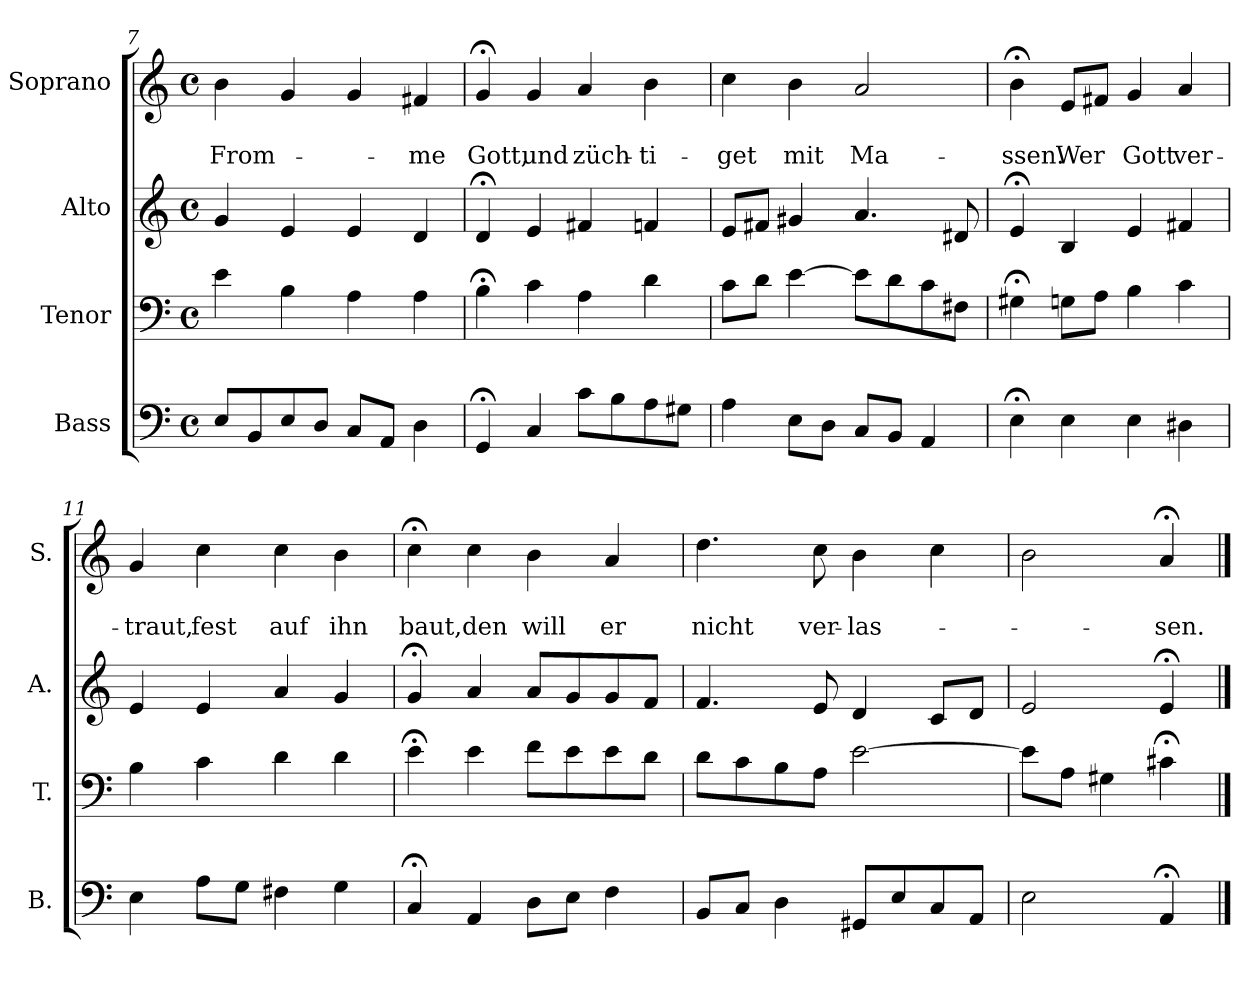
**kern	**kern	**kern	**kern	**text	**text
*part4	*part3	*part2	*part1	*part1	*part1
*staff4	*staff3	*staff2	*staff1	*staff1	*staff1
*I"Bass	*I"Tenor	*I"Alto	*I"Soprano	*	*
*I'B.	*I'T.	*I'A.	*I'S.	*	*
*clefF4	*clefF4	*clefG2	*clefG2	*	*
*k[]	*k[]	*k[]	*k[]	*	*
*	*	*	*a:	*	*
*M4/4	*M4/4	*M4/4	*M4/4	*	*
*met(c)	*met(c)	*met(c)	*met(c)	*	*
=7	=7	=7	=7	=7	=7
8E/L	4e\	4g/	4b\	.	From-
8BB/	.	.	.	.	.
8E/	4B\	4e/	4g/	.	.
8D/J	.	.	.	.	.
8C/L	4A\	4e/	4g/	.	.
8AA/J	.	.	.	.	.
4D\	4A\	4d/	4f#X/	.	-me
=8	=8	=8	=8	=8	=8
4GG;</	4B;<\	4d;</	4g;</	.	Gott,
4C/	4c\	4e/	4g/	.	und
8c\L	4A\	4f#X/	4a/	.	züch-
8B\	.	.	.	.	.
8A\	4d\	4fn/	4b\	.	-ti-
8G#X\J	.	.	.	.	.
=9	=9	=9	=9	=9	=9
4A\	8c\L	8e/L	4cc\	.	-get
.	8d\J	8f#X/J	.	.	.
8E\L	[4e\	4g#X/	4b\	.	mit
8D\J	.	.	.	.	.
8C/L	8e\L]	4.a/	2a/	.	Ma-
8BB/J	8d\	.	.	.	.
4AA/	8c\	.	.	.	.
.	8F#X\J	8d#X/	.	.	.
!!LO:PB:g=z
=10	=10	=10	=10	=10	=10
4E;<\	4G#X;<\	4e;</	4b;<\	.	-ssen.
4E\	8Gn\L	4B/	8e/L	.	Wer
.	8A\J	.	8f#X/J	.	.
4E\	4B\	4e/	4g/	.	Gott
4D#X\	4c\	4f#X/	4a/	.	ver-
=11	=11	=11	=11	=11	=11
4E\	4B\	4e/	4g/	.	-traut,
8A\L	4c\	4e/	4cc\	.	fest
8G\J	.	.	.	.	.
4F#X\	4d\	4a/	4cc\	.	auf
4G\	4d\	4g/	4b\	.	ihn
=12	=12	=12	=12	=12	=12
4C;</	4e;<\	4g;</	4cc;<\	.	baut,
4AA/	4e\	4a/	4cc\	.	den
8D\L	8f\L	8a/L	4b\	.	will
8E\J	8e\	8g/	.	.	.
4F\	8e\	8g/	4a/	.	er
.	8d\J	8f/J	.	.	.
=13	=13	=13	=13	=13	=13
8BB/L	8d\L	4.f/	4.dd\	.	nicht
8C/J	8c\	.	.	.	.
4D\	8B\	.	.	.	.
.	8A\J	8e/	8cc\	.	ver-
8GG#X/L	[2e\	4d/	4b\	.	-las-
8E/	.	.	.	.	.
8C/	.	8c/L	4cc\	.	.
8AA/J	.	8d/J	.	.	.
=14	=14	=14	=14	=14	=14
2E\	8e\L]	2e/	2b\	.	.
.	8A\J	.	.	.	.
.	4G#X\	.	.	.	.
4AA;</	4c#X;<\	4e;</	4a;</	.	-sen.
==	==	==	==	==	==
*-	*-	*-	*-	*-	*-
